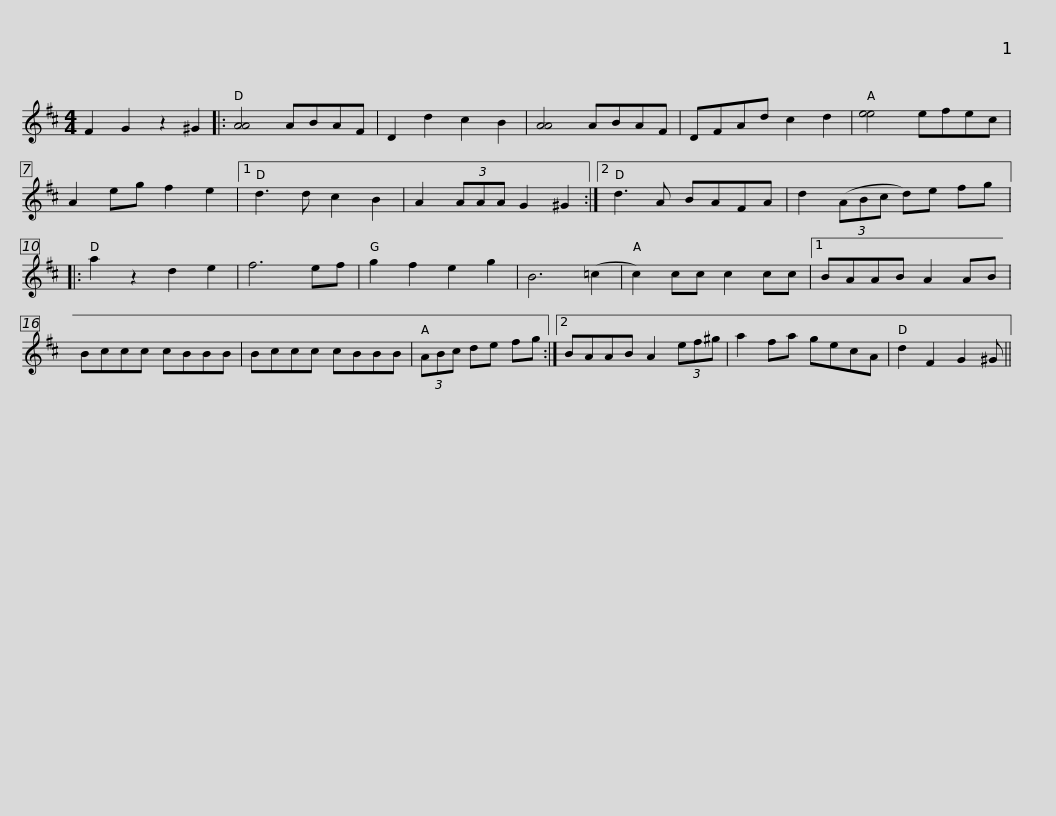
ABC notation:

X:1
L:1/8
M:4/4
I:linebreak $
K:D
V:1 treble
V:1
 F2 G2 z2 ^G2 |: [AA]4 ABAF | D2 d2 c2 B2 | [AA]4 ABAF | DFAd c2 d2 | %5
 [ee]4 efec | A2 eg f2 e2 |1 d3 d c2 B2 |$ A2 (3AAA G2 ^G2 :|2 d3 A BAFA | %10
 d2 (3(ABc d)e fg |: a2 z2 d2 e2 | f6 ef | g2 f2 e2 g2 | B6 (=c2 |$ %15
 c2) cc c2 cc |1 BAAB A2 AB | Bccc cBBB | Bccc cBBB | (3ABc de fg :|2 %20
 BAAB A2 (3ef^g |$ a2 fa gecA | d2 F2 G2 ^G || %23
